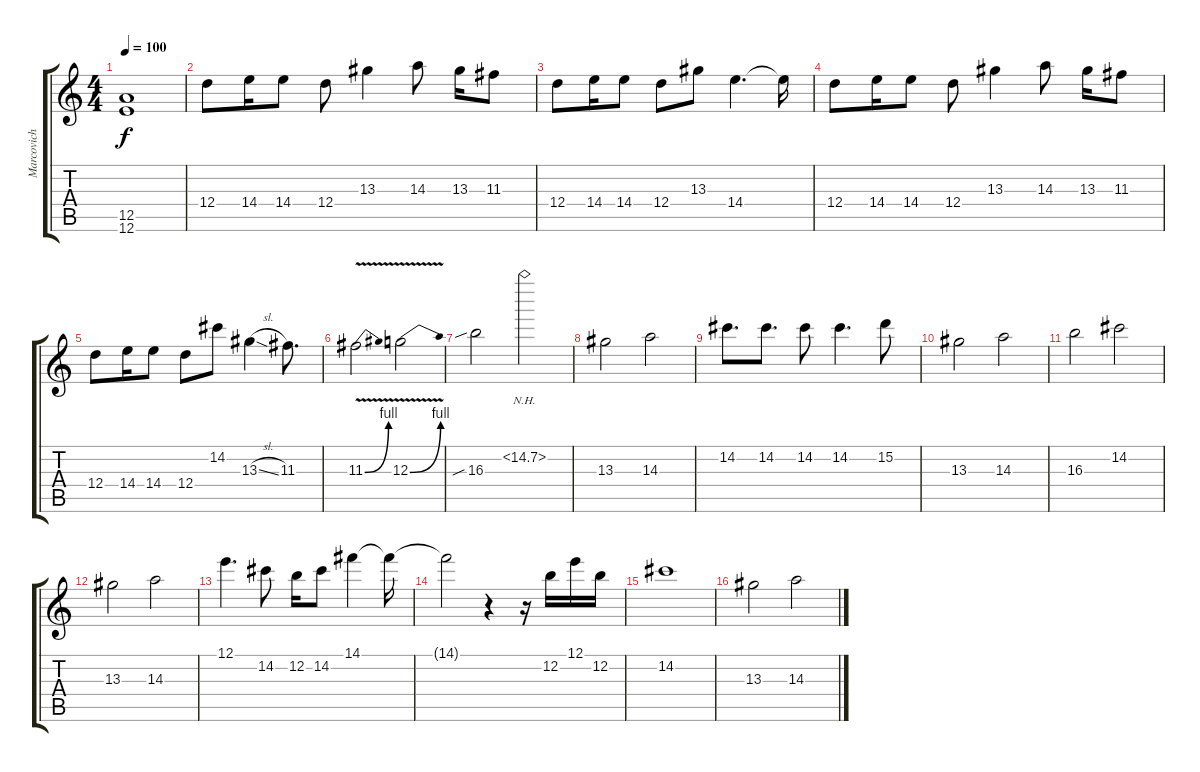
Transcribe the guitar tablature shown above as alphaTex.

\track ("Marcovich" "Marcovich") {instrument overdrivenguitar}
\staff {score tabs}
\tuning (E4 B3 G3 D3 A2 E2) {hide}
\ts (4 4)
\tempo 100
\clef g2
\ks c
(12.5 12.6).1{dy f} |
12.4.8 14.4.16 14.4.8 12.4.8 13.3.4 14.3.8 13.3.16 11.3.8 |
12.4.8 14.4.16 14.4.8 12.4.8 13.3.8 14.4.4{d} 14.4{t}.16 |
12.4.8 14.4.16 14.4.8 12.4.8 13.3.4 14.3.8 13.3.16 11.3.8 |
12.4.8 14.4.16 14.4.8 12.4.8 14.2.8 13.3{sl}.4 11.3.8{d} |
11.3{be (bend 0 0 60 4) v}.2 12.3{be (bend 0 0 60 4) v}.2 |
16.3{sib}.2 14.2{nh}.2 |
13.3.2 14.3.2 |
14.2.8{d} 14.2.8{d} 14.2.8 14.2.4{d} 15.2.8 |
13.3.2 14.3.2 |
16.3.2 14.2.2 |
13.3.2 14.3.2 |
12.1.4{d} 14.2.8 12.2.16 14.2.8 14.1.4 14.1{t}.16 |
14.1{t}.2 r.4 r.16 12.2.16 12.1.16 12.2.16 |
14.2.1 |
13.3.2 14.3.2
